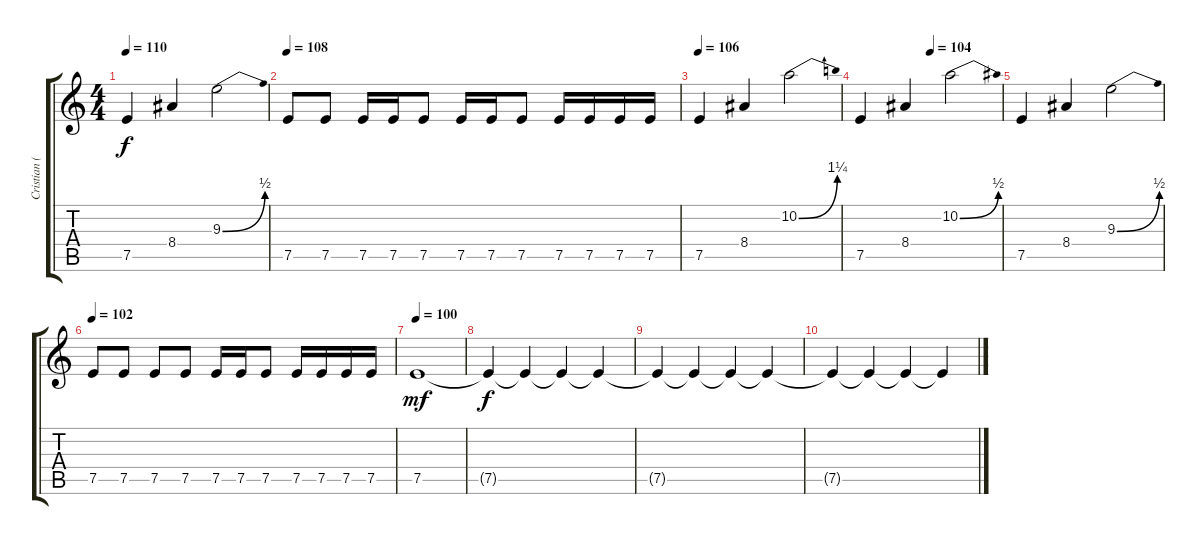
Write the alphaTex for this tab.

\track ("Cristian (guitarra)" "Cristian (") {instrument distortionguitar}
\staff {score tabs}
\tuning (E4 B3 G3 D3 A2 E2) {hide}
\ts (4 4)
\tempo 110
\clef g2
\ks c
7.5.4{dy f} 8.4.4 9.3{be (bend 0 0 60 2)}.2 |
\tempo 108
7.5.8 7.5.8 7.5.16 7.5.16 7.5.8 7.5.16 7.5.16 7.5.8 7.5.16 7.5.16 7.5.16 7.5.16 |
\tempo 106
7.5.4 8.4.4 10.2{be (bend 0 0 60 5)}.2 |
\tempo (104 0.5)
7.5.4 8.4.4 10.2{be (bend 0 0 60 2)}.2 |
7.5.4 8.4.4 9.3{be (bend 0 0 60 2)}.2 |
\tempo 102
7.5.8 7.5.8 7.5.8 7.5.8 7.5.16 7.5.16 7.5.8 7.5.16 7.5.16 7.5.16 7.5.16 |
\tempo 100
7.5.1{dy mf} |
7.5{t}.4{dy f volume 11} 7.5{t}.4{volume 10} 7.5{t}.4{volume 9} 7.5{t}.4{volume 8} |
7.5{t}.4{volume 7} 7.5{t}.4{volume 6} 7.5{t}.4{volume 5} 7.5{t}.4{volume 4} |
7.5{t}.4{volume 3} 7.5{t}.4{volume 2} 7.5{t}.4{volume 1} 7.5{t}.4
